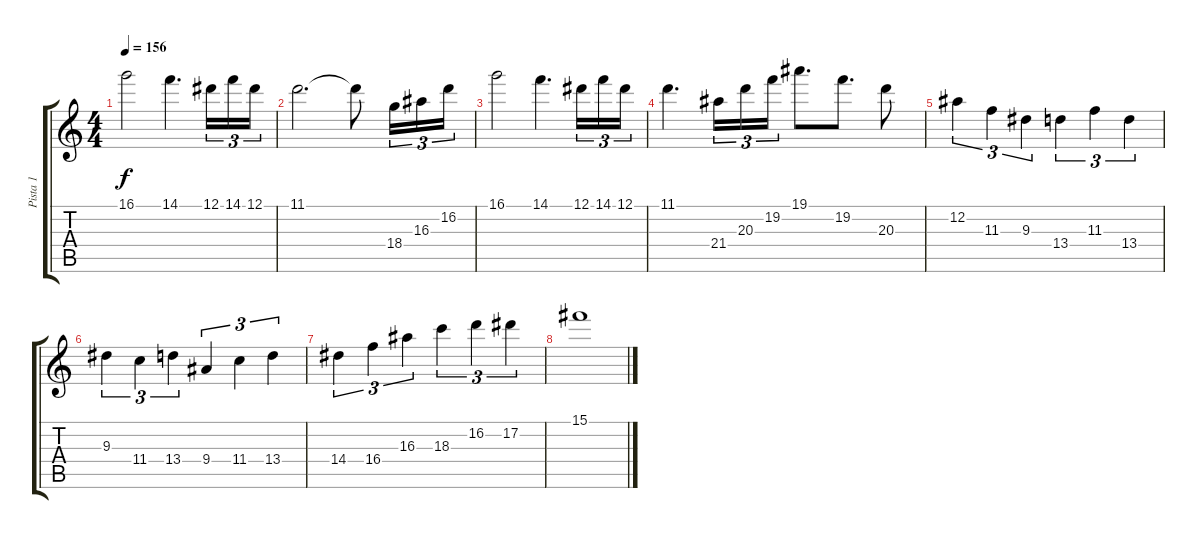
\track ("Pista 1" "Pista 1") {instrument overdrivenguitar}
\staff {score tabs}
\tuning (Eb4 Bb3 Gb3 Db3 Ab2 Eb2) {hide}
\ts (4 4)
\tempo 156
\clef g2
\ks c
16.1.2{dy f} 14.1.4{d} 12.1.16{tu (3 2)} 14.1.16{tu (3 2)} 12.1.16{tu (3 2)} |
11.1.2{d} 11.1{t}.8 18.4.16{tu (3 2)} 16.3.16{tu (3 2)} 16.2.16{tu (3 2)} |
16.1.2 14.1.4{d} 12.1.16{tu (3 2)} 14.1.16{tu (3 2)} 12.1.16{tu (3 2)} |
11.1.4{d} 21.4.16{tu (3 2)} 20.3.16{tu (3 2)} 19.2.16{tu (3 2)} 19.1.8{d} 19.2.8{d} 20.3.8 |
12.2.4{tu (3 2)} 11.3.4{tu (3 2)} 9.3.4{tu (3 2)} 13.4.4{tu (3 2)} 11.3.4{tu (3 2)} 13.4.4{tu (3 2)} |
9.3.4{tu (3 2)} 11.4.4{tu (3 2)} 13.4.4{tu (3 2)} 9.4.4{tu (3 2)} 11.4.4{tu (3 2)} 13.4.4{tu (3 2)} |
14.4.4{tu (3 2)} 16.4.4{tu (3 2)} 16.3.4{tu (3 2)} 18.3.4{tu (3 2)} 16.2.4{tu (3 2)} 17.2.4{tu (3 2)} |
15.1.1
